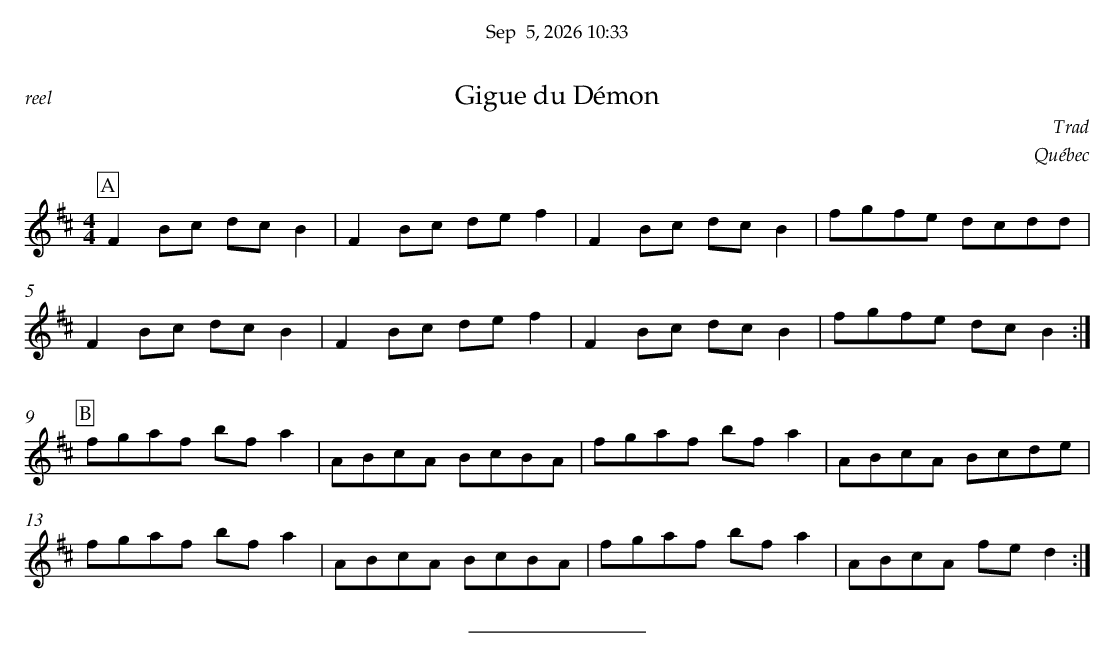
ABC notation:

X:1
T:Gigue du Démon
C:Trad
O:Québec
M:4/4
L:1/8
K:Dmaj
P:A
F2Bc dcB2 | F2Bc def2 | F2Bc dcB2 | fgfe dcdd |
F2Bc dcB2 | F2Bc def2 | F2Bc dcB2 | fgfe dcB2 :|
%%vskip 0.5cm
P:B
fgaf bfa2 | ABcA BcBA | fgaf bfa2 | ABcA Bcde |
fgaf bfa2 | ABcA BcBA | fgaf bfa2 | ABcA fed2 :|
